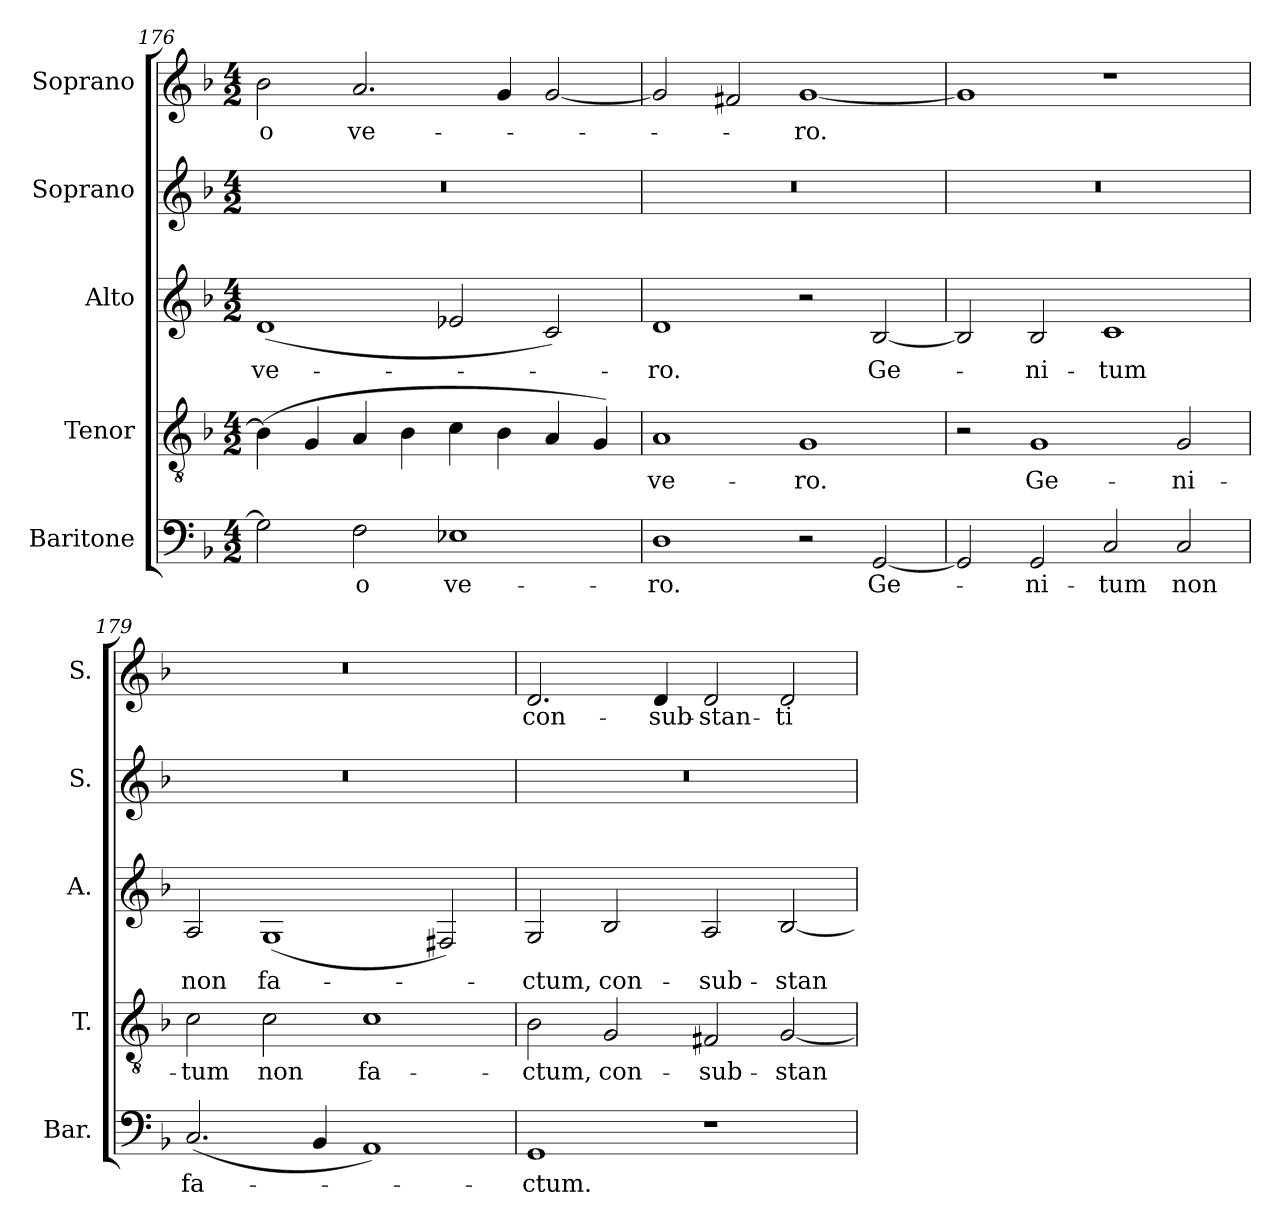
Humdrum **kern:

**kern	**text	**kern	**text	**kern	**text	**kern	**kern	**text
*part5	*part5	*part4	*part4	*part3	*part3	*part2	*part1	*part1
*staff5	*staff5	*staff4	*staff4	*staff3	*staff3	*staff2	*staff1	*staff1
*I"Baritone	*	*I"Tenor	*	*I"Alto	*	*I"Soprano	*I"Soprano	*
*I'Bar.	*	*I'T.	*	*I'A.	*	*I'S.	*I'S.	*
!!LO:PB:g=z
*clefF4	*	*clefGv2	*	*clefG2	*	*clefG2	*clefG2	*
*	*	*ITrd7c12	*	*	*	*	*	*
*k[b-]	*	*k[b-]	*	*k[b-]	*	*k[b-]	*k[b-]	*
*F:	*	*F:	*	*F:	*	*F:	*F:	*
*M4/2	*	*M4/2	*	*M4/2	*	*M4/2	*M4/2	*
=176	=176	=176	=176	=176	=176	=176	=176	=176
!	!	!	!	!	!LO:LY:b:color=#000000	!LO:N:vis=1	!	!
!	!	!	!	!	!	!	!	!LO:LY:b:color=#000000
2Gi\]	.	(4BB-i\]	.	(1di	ve-	0r	2b-i\	-o
.	.	4GGi/	.	.	.	.	.	.
!	!LO:LY:b:color=#000000	!	!	!	!	!	!	!
!	!	!	!	!	!	!	!	!LO:LY:b:color=#000000
2Fi\	-o	4AAi/	.	.	.	.	2.ai/	ve-
.	.	4BB-i\	.	.	.	.	.	.
!	!LO:LY:b:color=#000000	!	!	!	!	!	!	!
1E-Xi	ve-	4Ci\	.	2e-Xi/	.	.	.	.
.	.	4BB-i\	.	.	.	.	4gi/	.
.	.	4AAi/	.	2ci/)	.	.	[2gi/	.
.	.	4GGi/)	.	.	.	.	.	.
=177	=177	=177	=177	=177	=177	=177	=177	=177
!	!LO:LY:b:color=#000000	!	!	!	!	!	!	!
!	!	!	!LO:LY:b:color=#000000	!	!	!	!	!
!	!	!	!	!	!LO:LY:b:color=#000000	!LO:N:vis=1	!	!
1Di	-ro.	1AAi	ve-	1di	-ro.	0r	2gi/]	.
.	.	.	.	.	.	.	2f#Xi/	.
!	!	!	!LO:LY:b:color=#000000	!	!	!	!	!
!	!	!	!	!	!	!	!	!LO:LY:b:color=#000000
2r	.	1GGi	-ro.	2r	.	.	[1gi	-ro.
!	!LO:LY:b:color=#000000	!	!	!	!	!	!	!
!	!	!	!	!	!LO:LY:b:color=#000000	!	!	!
[2GGi/	Ge-	.	.	[2B-i/	Ge-	.	.	.
=178	=178	=178	=178	=178	=178	=178	=178	=178
!	!	!	!	!	!	!LO:N:vis=1	!	!
2GGi/]	.	2r	.	2B-i/]	.	0r	1gi]	.
!	!LO:LY:b:color=#000000	!	!	!	!	!	!	!
!	!	!	!LO:LY:b:color=#000000	!	!	!	!	!
!	!	!	!	!	!LO:LY:b:color=#000000	!	!	!
2GGi/	-ni-	1GGi	Ge-	2B-i/	-ni-	.	.	.
!	!LO:LY:b:color=#000000	!	!	!	!	!	!	!
!	!	!	!	!	!LO:LY:b:color=#000000	!	!	!
2Ci/	-tum	.	.	1ci	-tum	.	1r	.
!	!LO:LY:b:color=#000000	!	!	!	!	!	!	!
!	!	!	!LO:LY:b:color=#000000	!	!	!	!	!
2Ci/	non	2GGi/	-ni-	.	.	.	.	.
=179	=179	=179	=179	=179	=179	=179	=179	=179
!	!LO:LY:b:color=#000000	!	!	!	!	!	!	!
!	!	!	!LO:LY:b:color=#000000	!	!	!	!	!
!	!	!	!	!	!LO:LY:b:color=#000000	!LO:N:vis=1	!LO:N:vis=1	!
(2.Ci/	fa-	2Ci\	-tum	2Ai/	non	0r	0r	.
!	!	!	!LO:LY:b:color=#000000	!	!	!	!	!
!	!	!	!	!	!LO:LY:b:color=#000000	!	!	!
.	.	2Ci\	non	(1Gi	fa-	.	.	.
4BB-i/	.	.	.	.	.	.	.	.
!	!	!	!LO:LY:b:color=#000000	!	!	!	!	!
1AAi)	.	1Ci	fa-	.	.	.	.	.
.	.	.	.	2F#Xi/)	.	.	.	.
=180	=180	=180	=180	=180	=180	=180	=180	=180
!	!LO:LY:b:color=#000000	!	!	!	!	!	!	!
!	!	!	!LO:LY:b:color=#000000	!	!	!	!	!
!	!	!	!	!	!LO:LY:b:color=#000000	!LO:N:vis=1	!	!
!	!	!	!	!	!	!	!	!LO:LY:b:color=#000000
1GGi	-ctum.	2BB-i\	-ctum,	2Gi/	-ctum,	0r	2.di/	con-
!	!	!	!LO:LY:b:color=#000000	!	!	!	!	!
!	!	!	!	!	!LO:LY:b:color=#000000	!	!	!
.	.	2GGi/	con-	2B-i/	con-	.	.	.
!	!	!	!	!	!	!	!	!LO:LY:b:color=#000000
.	.	.	.	.	.	.	4di/	-sub-
!	!	!	!LO:LY:b:color=#000000	!	!	!	!	!
!	!	!	!	!	!LO:LY:b:color=#000000	!	!	!
!	!	!	!	!	!	!	!	!LO:LY:b:color=#000000
1r	.	2FF#Xi/	-sub-	2Ai/	-sub-	.	2di/	-stan-
!	!	!	!LO:LY:b:color=#000000	!	!	!	!	!
!	!	!	!	!	!LO:LY:b:color=#000000	!	!	!
!	!	!	!	!	!	!	!	!LO:LY:b:color=#000000
.	.	[2GGi/	-stan-	[2B-i/	-stan-	.	2di/	-ti-
=	=	=	=	=	=	=	=	=
*-	*-	*-	*-	*-	*-	*-	*-	*-
